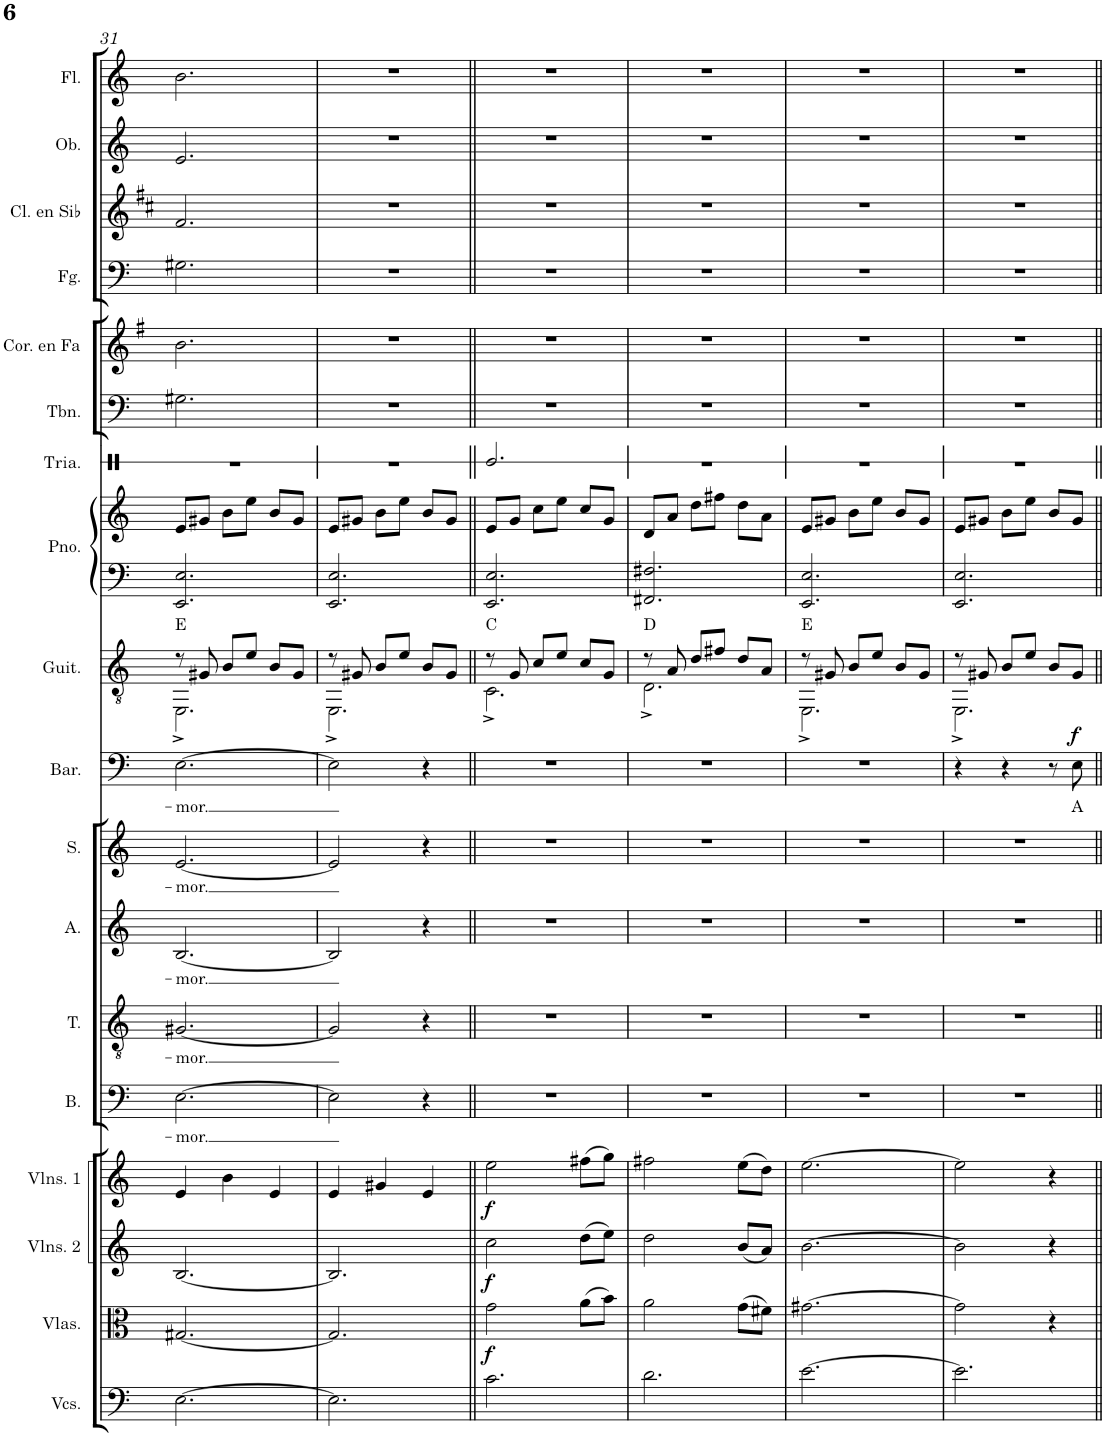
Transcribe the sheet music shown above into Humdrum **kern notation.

**kern	**kern	**dynam	**kern	**dynam	**kern	**dynam	**kern	**text	**kern	**text	**kern	**text	**kern	**text	**kern	**text	**dynam	**kern	**harte	**kern	**kern	**kern	**kern	**kern	**kern	**kern	**kern	**kern
*part18	*part17	*part17	*part16	*part16	*part15	*part15	*part14	*part14	*part13	*part13	*part12	*part12	*part11	*part11	*part10	*part10	*part10	*part9	*part9	*part8	*part8	*part7	*part6	*part5	*part4	*part3	*part2	*part1
*staff19	*staff18	*staff18	*staff17	*staff17	*staff16	*staff16	*staff15	*staff15	*staff14	*staff14	*staff13	*staff13	*staff12	*staff12	*staff11	*staff11	*staff11	*staff10	*	*staff9	*staff8	*staff7	*staff6	*staff5	*staff4	*staff3	*staff2	*staff1
*I"Violonchelos	*I"Violas	*	*I"Violines 2	*	*I"Violines 1	*	*I"Bajo	*	*I"Tenor	*	*I"Alto	*	*I"Soprano	*	*I"Barítono	*	*	*I"Guitarra	*	*I"Piano	*	*I"Triángulo	*I"Trombón	*I"Corno en Fa	*I"Fagot	*I"Clarinete en Sib	*I"Oboe	*I"Flauta
*I'Vcs.	*I'Vlas.	*	*I'Vlns. 2	*	*I'Vlns. 1	*	*I'B.	*	*I'T.	*	*I'A.	*	*I'S.	*	*I'Bar.	*	*	*I'Guit.	*	*I'Pno.	*	*	*I'Tbn.	*I'Cor. en Fa	*I'Fg.	*I'Cl. en Sib	*I'Ob.	*I'Fl.
!!LO:PB:g=z
*clefF4	*clefC3	*	*clefG2	*	*clefG2	*	*clefF4	*	*clefGv2	*	*clefG2	*	*clefG2	*	*clefF4	*	*	*clefGv2	*	*clefF4	*clefG2	*clefX	*clefF4	*clefG2	*clefF4	*clefG2	*clefG2	*clefG2
*	*	*	*	*	*	*	*	*	*	*	*	*	*	*	*	*	*	*	*	*	*	*	*	*Trd4c7	*	*Trd1c2	*	*
*k[]	*k[]	*	*k[]	*	*k[]	*	*k[]	*	*k[]	*	*k[]	*	*k[]	*	*k[]	*	*	*k[]	*	*k[]	*k[]	*k[]	*k[]	*k[f#]	*k[]	*k[f#c#]	*k[]	*k[]
*M3/4	*M3/4	*	*M3/4	*	*M3/4	*	*M3/4	*	*M3/4	*	*M3/4	*	*M3/4	*	*M3/4	*	*	*M3/4	*	*M3/4	*M3/4	*M3/4	*M3/4	*M3/4	*M3/4	*M3/4	*M3/4	*M3/4
=31	=31	=31	=31	=31	=31	=31	=31	=31	=31	=31	=31	=31	=31	=31	=31	=31	=31	=31	=31	=31	=31	=31	=31	=31	=31	=31	=31	=31
!	!	!	!	!	!	!	!	!LO:LY:b	!	!LO:LY:b	!	!LO:LY:b	!	!LO:LY:b	!	!LO:LY:b	!	!	!	!	!	!	!	!	!	!	!	!
*	*	*	*	*	*	*	*	*	*	*	*	*	*	*	*	*	*	*^	*	*	*	*	*	*	*	*	*	*
[2.E\	[2.G#X/	.	[2.B/	.	4e/	.	[2.E\	-mor.	[2.G#X/	-mor.	[2.B/	-mor.	[2.e/	-mor.	[2.E\	-mor.	.	8r	2.EE^\	E:maj	2.EE/ 2.E/	8e/L	2.r	2.G#X\	2.b\	2.G#X\	2.f#/	2.e/	2.b\
.	.	.	.	.	.	.	.	.	.	.	.	.	.	.	.	.	.	8G#X/	.	.	.	8g#X/J	.	.	.	.	.	.	.
.	.	.	.	.	4b\	.	.	.	.	.	.	.	.	.	.	.	.	8B/L	.	.	.	8b\L	.	.	.	.	.	.	.
.	.	.	.	.	.	.	.	.	.	.	.	.	.	.	.	.	.	8e/J	.	.	.	8ee\J	.	.	.	.	.	.	.
.	.	.	.	.	4e/	.	.	.	.	.	.	.	.	.	.	.	.	8B/L	.	.	.	8b/L	.	.	.	.	.	.	.
.	.	.	.	.	.	.	.	.	.	.	.	.	.	.	.	.	.	8G#/J	.	.	.	8g#/J	.	.	.	.	.	.	.
=32	=32	=32	=32	=32	=32	=32	=32	=32	=32	=32	=32	=32	=32	=32	=32	=32	=32	=32	=32	=32	=32	=32	=32	=32	=32	=32	=32	=32	=32
2.E\]	2.G#/]	.	2.B/]	.	4e/	.	2E\]	.	2G#/]	.	2B/]	.	2e/]	.	2E\]	.	.	8r	2.EE^\	.	2.EE/ 2.E/	8e/L	2.r	2.r	2.r	2.r	2.r	2.r	2.r
.	.	.	.	.	.	.	.	.	.	.	.	.	.	.	.	.	.	8G#X/	.	.	.	8g#X/J	.	.	.	.	.	.	.
.	.	.	.	.	4g#X/	.	.	.	.	.	.	.	.	.	.	.	.	8B/L	.	.	.	8b\L	.	.	.	.	.	.	.
.	.	.	.	.	.	.	.	.	.	.	.	.	.	.	.	.	.	8e/J	.	.	.	8ee\J	.	.	.	.	.	.	.
.	.	.	.	.	4e/	.	4r	.	4r	.	4r	.	4r	.	4r	.	.	8B/L	.	.	.	8b/L	.	.	.	.	.	.	.
.	.	.	.	.	.	.	.	.	.	.	.	.	.	.	.	.	.	8G#/J	.	.	.	8g#/J	.	.	.	.	.	.	.
=33||	=33||	=33||	=33||	=33||	=33||	=33||	=33||	=33||	=33||	=33||	=33||	=33||	=33||	=33||	=33||	=33||	=33||	=33||	=33||	=33||	=33||	=33||	=33||	=33||	=33||	=33||	=33||	=33||	=33||
!	!	!LO:DY:b	!	!LO:DY:b	!	!LO:DY:b	!	!	!	!	!	!	!	!	!	!	!	!	!	!	!	!	!	!	!	!	!	!	!
2.c\	2g\	f	2cc\	f	2ee\	f	2.r	.	2.r	.	2.r	.	2.r	.	2.r	.	.	8r	2.C^\	C:maj	2.EE/ 2.E/	8e/L	2.Re/	2.r	2.r	2.r	2.r	2.r	2.r
.	.	.	.	.	.	.	.	.	.	.	.	.	.	.	.	.	.	8G/	.	.	.	8g/J	.	.	.	.	.	.	.
.	.	.	.	.	.	.	.	.	.	.	.	.	.	.	.	.	.	8c/L	.	.	.	8cc\L	.	.	.	.	.	.	.
.	.	.	.	.	.	.	.	.	.	.	.	.	.	.	.	.	.	8e/J	.	.	.	8ee\J	.	.	.	.	.	.	.
.	(8a\L	.	(8dd\L	.	(8ff#X\L	.	.	.	.	.	.	.	.	.	.	.	.	8c/L	.	.	.	8cc/L	.	.	.	.	.	.	.
.	8b\J)	.	8ee\J)	.	8gg\J)	.	.	.	.	.	.	.	.	.	.	.	.	8G/J	.	.	.	8g/J	.	.	.	.	.	.	.
=34	=34	=34	=34	=34	=34	=34	=34	=34	=34	=34	=34	=34	=34	=34	=34	=34	=34	=34	=34	=34	=34	=34	=34	=34	=34	=34	=34	=34	=34
2.d\	2a\	.	2dd\	.	2ff#X\	.	2.r	.	2.r	.	2.r	.	2.r	.	2.r	.	.	8r	2.D^\	D:maj	2.FF#X/ 2.F#X/	8d/L	2.r	2.r	2.r	2.r	2.r	2.r	2.r
.	.	.	.	.	.	.	.	.	.	.	.	.	.	.	.	.	.	8A/	.	.	.	8a/J	.	.	.	.	.	.	.
.	.	.	.	.	.	.	.	.	.	.	.	.	.	.	.	.	.	8d/L	.	.	.	8dd\L	.	.	.	.	.	.	.
.	.	.	.	.	.	.	.	.	.	.	.	.	.	.	.	.	.	8f#X/J	.	.	.	8ff#X\J	.	.	.	.	.	.	.
.	(8g\L	.	(8b/L	.	(8ee\L	.	.	.	.	.	.	.	.	.	.	.	.	8d/L	.	.	.	8dd\L	.	.	.	.	.	.	.
.	8f#X\J)	.	8a/J)	.	8dd\J)	.	.	.	.	.	.	.	.	.	.	.	.	8A/J	.	.	.	8a\J	.	.	.	.	.	.	.
=35	=35	=35	=35	=35	=35	=35	=35	=35	=35	=35	=35	=35	=35	=35	=35	=35	=35	=35	=35	=35	=35	=35	=35	=35	=35	=35	=35	=35	=35
[2.e\	[2.g#X\	.	[2.b\	.	[2.ee\	.	2.r	.	2.r	.	2.r	.	2.r	.	2.r	.	.	8r	2.EE^\	E:maj	2.EE/ 2.E/	8e/L	2.r	2.r	2.r	2.r	2.r	2.r	2.r
.	.	.	.	.	.	.	.	.	.	.	.	.	.	.	.	.	.	8G#X/	.	.	.	8g#X/J	.	.	.	.	.	.	.
.	.	.	.	.	.	.	.	.	.	.	.	.	.	.	.	.	.	8B/L	.	.	.	8b\L	.	.	.	.	.	.	.
.	.	.	.	.	.	.	.	.	.	.	.	.	.	.	.	.	.	8e/J	.	.	.	8ee\J	.	.	.	.	.	.	.
.	.	.	.	.	.	.	.	.	.	.	.	.	.	.	.	.	.	8B/L	.	.	.	8b/L	.	.	.	.	.	.	.
.	.	.	.	.	.	.	.	.	.	.	.	.	.	.	.	.	.	8G#/J	.	.	.	8g#/J	.	.	.	.	.	.	.
=36	=36	=36	=36	=36	=36	=36	=36	=36	=36	=36	=36	=36	=36	=36	=36	=36	=36	=36	=36	=36	=36	=36	=36	=36	=36	=36	=36	=36	=36
2.e\]	2g#\]	.	2b\]	.	2ee\]	.	2.r	.	2.r	.	2.r	.	2.r	.	4r	.	.	8r	2.EE^\	.	2.EE/ 2.E/	8e/L	2.r	2.r	2.r	2.r	2.r	2.r	2.r
.	.	.	.	.	.	.	.	.	.	.	.	.	.	.	.	.	.	8G#X/	.	.	.	8g#X/J	.	.	.	.	.	.	.
.	.	.	.	.	.	.	.	.	.	.	.	.	.	.	4r	.	.	8B/L	.	.	.	8b\L	.	.	.	.	.	.	.
.	.	.	.	.	.	.	.	.	.	.	.	.	.	.	.	.	.	8e/J	.	.	.	8ee\J	.	.	.	.	.	.	.
.	4r	.	4r	.	4r	.	.	.	.	.	.	.	.	.	8r	.	.	8B/L	.	.	.	8b/L	.	.	.	.	.	.	.
!	!	!	!	!	!	!	!	!	!	!	!	!	!	!	!	!LO:LY:b	!LO:DY:a	!	!	!	!	!	!	!	!	!	!	!	!
.	.	.	.	.	.	.	.	.	.	.	.	.	.	.	8E\	A	f	8G#/J	.	.	.	8g#/J	.	.	.	.	.	.	.
*	*	*	*	*	*	*	*	*	*	*	*	*	*	*	*	*	*	*v	*v	*	*	*	*	*	*	*	*	*	*
=||	=||	=||	=||	=||	=||	=||	=||	=||	=||	=||	=||	=||	=||	=||	=||	=||	=||	=||	=||	=||	=||	=||	=||	=||	=||	=||	=||	=||
*-	*-	*-	*-	*-	*-	*-	*-	*-	*-	*-	*-	*-	*-	*-	*-	*-	*-	*-	*-	*-	*-	*-	*-	*-	*-	*-	*-	*-
